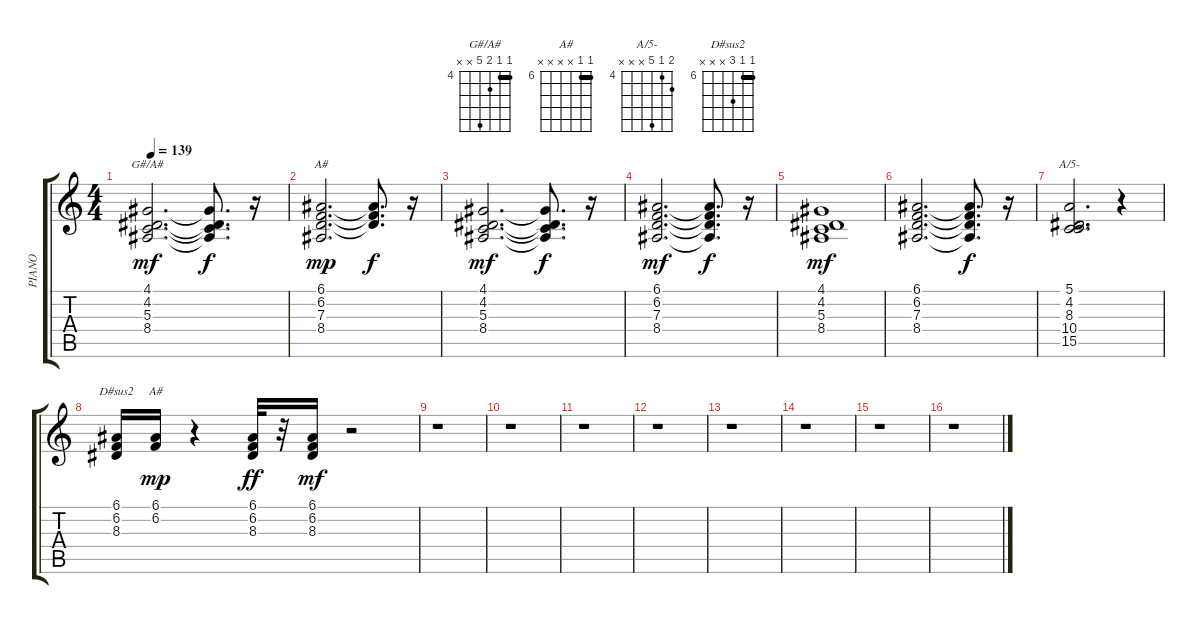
\track ("PIANO" "PIANO") {instrument acousticgrandpiano}
\staff {score tabs}
\tuning (E4 B3 G3 D3 A2 E2) {hide}
\chord ("G#/A#" 4 4 5 8 x x) {firstfret 4 barre 4}
\chord ("A#" 6 6 7 8 x x) {firstfret 6 barre 6}
\chord ("A/5-" 5 4 8 x x x) {firstfret 4}
\chord ("D#sus2" 6 6 8 x x x) {firstfret 6 barre 6}
\chord ("A#" 6 6 x x x x) {firstfret 6 barre 6}
\ts (4 4)
\tempo 139
\clef g2
\ks c
(4.1 4.2 5.3 8.4).2{d ch "G#/A#" dy mf} (4.1{t} 4.2{t} 5.3{t} 8.4{t}).8{d dy f} r.16 |
(6.1 6.2 7.3 8.4).2{d ch "A#" dy mp} (6.1{t} 6.2{t} 7.3{t}).8{d dy f} r.16 |
(4.1 4.2 5.3 8.4).2{d dy mf} (4.1{t} 4.2{t} 5.3{t} 8.4{t}).8{d dy f} r.16 |
(6.1 6.2 7.3 8.4).2{d dy mf} (6.1{t} 6.2{t} 7.3{t} 8.4{t}).8{d dy f} r.16 |
(4.1 4.2 5.3 8.4).1{dy mf} |
(6.1 6.2 7.3 8.4).2{d} (6.1{t} 6.2{t} 7.3{t} 8.4{t}).8{d dy f} r.16 |
(5.1 4.2 8.3 10.4 15.5).2{d ch "A/5-"} r.4 |
(6.1 6.2 8.3).16{ch "D#sus2"} (6.1 6.2).16{ch "A#" dy mp} r.4 (6.1 6.2 8.3).32{dy ff} r.32 (6.1 6.2 8.3).16{dy mf} r.2 |
r.1 |
r.1 |
r.1 |
r.1 |
r.1 |
r.1 |
r.1 |
r.1
